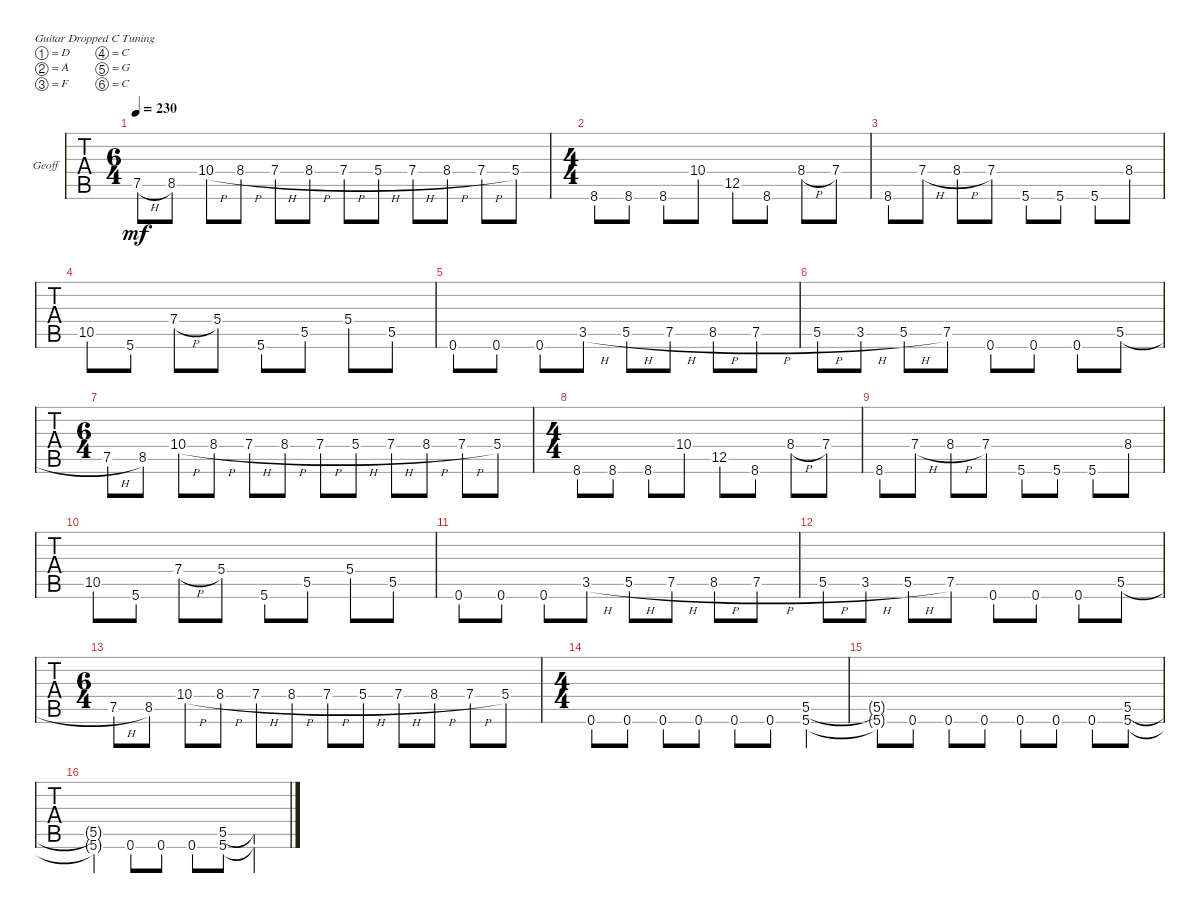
\bracketExtendMode groupsimilarinstruments
\firstSystemTrackNameOrientation horizontal
\otherSystemsTrackNameOrientation horizontal
\track ("GeoFuck" "Geoff") {instrument acousticgrandpiano}
\staff {tabs}
\tuning (D4 A3 F3 C3 G2 C2)
\displaytranspose 12
\ts (6 4)
\tempo 230
\clef g2
\ks c
7.5{h}.8{dy mf} 8.5.8 10.4{h}.8 8.4{h}.8 7.4{h}.8 8.4{h}.8 7.4{h}.8 5.4{h}.8 7.4{h}.8 8.4{h}.8 7.4{h}.8 5.4.8 |
\ts (4 4)
8.6.8 8.6.8 8.6.8 10.4.8 12.5.8 8.6.8 8.4{h}.8 7.4.8 |
8.6.8 7.4{h}.8 8.4{h}.8 7.4.8 5.6.8 5.6.8 5.6.8 8.4.8 |
10.5.8 5.6.8 7.4{h}.8 5.4.8 5.6.8 5.5.8 5.4.8 5.5.8 |
0.6.8 0.6.8 0.6.8 3.5{h}.8 5.5{h}.8 7.5{h}.8 8.5{h}.8 7.5{h}.8 |
5.5{h}.8 3.5{h}.8 5.5{h}.8 7.5.8 0.6.8 0.6.8 0.6.8 5.5{h}.8 |
\ts (6 4)
7.5{h}.8 8.5.8 10.4{h}.8 8.4{h}.8 7.4{h}.8 8.4{h}.8 7.4{h}.8 5.4{h}.8 7.4{h}.8 8.4{h}.8 7.4{h}.8 5.4.8 |
\ts (4 4)
8.6.8 8.6.8 8.6.8 10.4.8 12.5.8 8.6.8 8.4{h}.8 7.4.8 |
8.6.8 7.4{h}.8 8.4{h}.8 7.4.8 5.6.8 5.6.8 5.6.8 8.4.8 |
10.5.8 5.6.8 7.4{h}.8 5.4.8 5.6.8 5.5.8 5.4.8 5.5.8 |
0.6.8 0.6.8 0.6.8 3.5{h}.8 5.5{h}.8 7.5{h}.8 8.5{h}.8 7.5{h}.8 |
5.5{h}.8 3.5{h}.8 5.5{h}.8 7.5.8 0.6.8 0.6.8 0.6.8 5.5{h}.8 |
\ts (6 4)
7.5{h}.8 8.5.8 10.4{h}.8 8.4{h}.8 7.4{h}.8 8.4{h}.8 7.4{h}.8 5.4{h}.8 7.4{h}.8 8.4{h}.8 7.4{h}.8 5.4.8 |
\ts (4 4)
0.6.8 0.6.8 0.6.8 0.6.8 0.6.8 0.6.8 (5.5 5.6).4 |
(5.5{t} 5.6{t}).8 0.6.8 0.6.8 0.6.8 0.6.8 0.6.8 0.6.8 (5.5 5.6).8 |
(5.5{t} 5.6{t}).4 0.6.8 0.6.8 0.6.8 (5.5 5.6).8 (5.5{t} 5.6{t}).4
